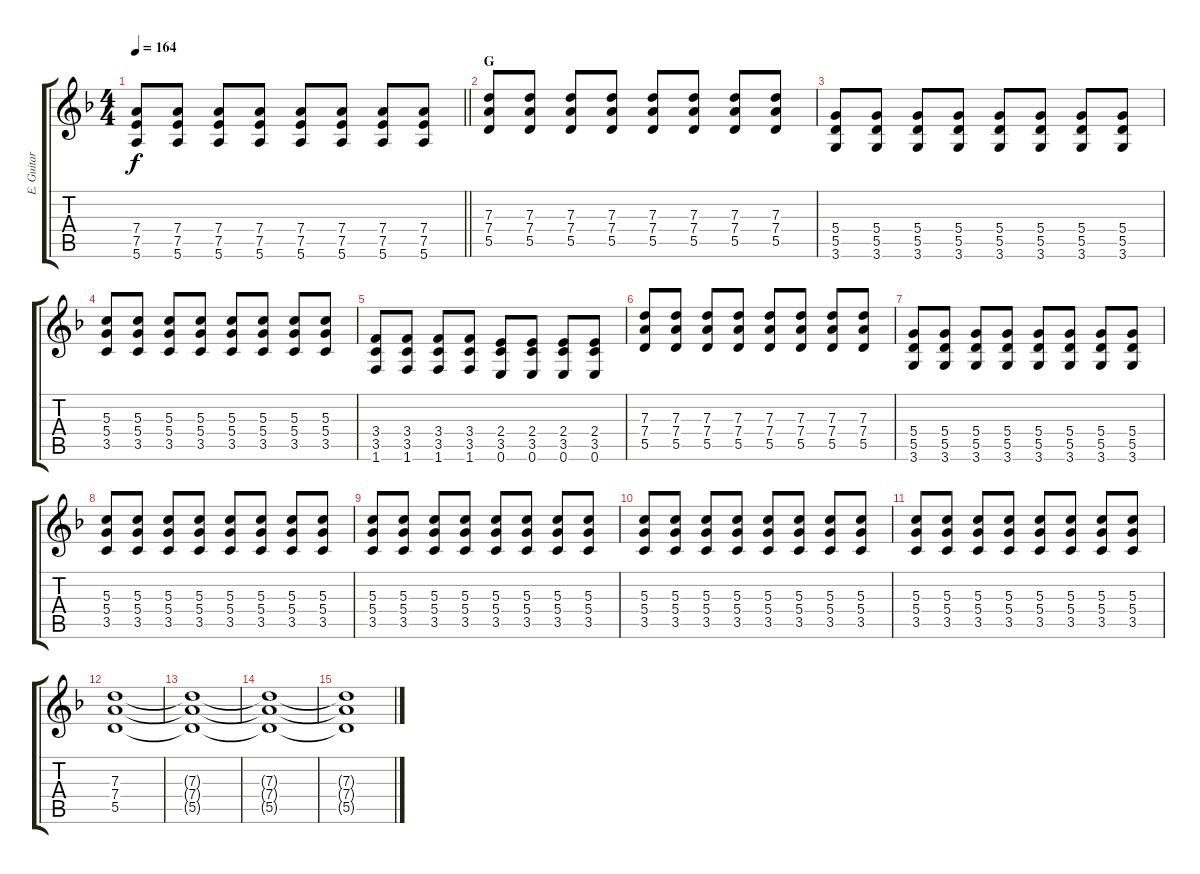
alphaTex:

\track ("E. Guitar II" "E. Guitar ") {instrument overdrivenguitar}
\staff {score tabs}
\tuning (E4 B3 G3 D3 A2 E2) {hide}
\ts (4 4)
\tempo 164
\clef g2
\barLineRight lightlight
\ks f
(7.4 7.5 5.6).8{dy f} (7.4 7.5 5.6).8 (7.4 7.5 5.6).8 (7.4 7.5 5.6).8 (7.4 7.5 5.6).8 (7.4 7.5 5.6).8 (7.4 7.5 5.6).8 (7.4 7.5 5.6).8 |
\section ("" "G")
(7.3 7.4 5.5).8 (7.3 7.4 5.5).8 (7.3 7.4 5.5).8 (7.3 7.4 5.5).8 (7.3 7.4 5.5).8 (7.3 7.4 5.5).8 (7.3 7.4 5.5).8 (7.3 7.4 5.5).8 |
(5.4 5.5 3.6).8 (5.4 5.5 3.6).8 (5.4 5.5 3.6).8 (5.4 5.5 3.6).8 (5.4 5.5 3.6).8 (5.4 5.5 3.6).8 (5.4 5.5 3.6).8 (5.4 5.5 3.6).8 |
(5.3 5.4 3.5).8 (5.3 5.4 3.5).8 (5.3 5.4 3.5).8 (5.3 5.4 3.5).8 (5.3 5.4 3.5).8 (5.3 5.4 3.5).8 (5.3 5.4 3.5).8 (5.3 5.4 3.5).8 |
(3.4 3.5 1.6).8 (3.4 3.5 1.6).8 (3.4 3.5 1.6).8 (3.4 3.5 1.6).8 (2.4 3.5 0.6).8 (2.4 3.5 0.6).8 (2.4 3.5 0.6).8 (2.4 3.5 0.6).8 |
(7.3 7.4 5.5).8 (7.3 7.4 5.5).8 (7.3 7.4 5.5).8 (7.3 7.4 5.5).8 (7.3 7.4 5.5).8 (7.3 7.4 5.5).8 (7.3 7.4 5.5).8 (7.3 7.4 5.5).8 |
(5.4 5.5 3.6).8 (5.4 5.5 3.6).8 (5.4 5.5 3.6).8 (5.4 5.5 3.6).8 (5.4 5.5 3.6).8 (5.4 5.5 3.6).8 (5.4 5.5 3.6).8 (5.4 5.5 3.6).8 |
(5.3 5.4 3.5).8 (5.3 5.4 3.5).8 (5.3 5.4 3.5).8 (5.3 5.4 3.5).8 (5.3 5.4 3.5).8 (5.3 5.4 3.5).8 (5.3 5.4 3.5).8 (5.3 5.4 3.5).8 |
(5.3 5.4 3.5).8 (5.3 5.4 3.5).8 (5.3 5.4 3.5).8 (5.3 5.4 3.5).8 (5.3 5.4 3.5).8 (5.3 5.4 3.5).8 (5.3 5.4 3.5).8 (5.3 5.4 3.5).8 |
(5.3 5.4 3.5).8 (5.3 5.4 3.5).8 (5.3 5.4 3.5).8 (5.3 5.4 3.5).8 (5.3 5.4 3.5).8 (5.3 5.4 3.5).8 (5.3 5.4 3.5).8 (5.3 5.4 3.5).8 |
(5.3 5.4 3.5).8 (5.3 5.4 3.5).8 (5.3 5.4 3.5).8 (5.3 5.4 3.5).8 (5.3 5.4 3.5).8 (5.3 5.4 3.5).8 (5.3 5.4 3.5).8 (5.3 5.4 3.5).8 |
(7.3 7.4 5.5).1 |
(7.3{t} 7.4{t} 5.5{t}).1 |
(7.3{t} 7.4{t} 5.5{t}).1 |
(7.3{t} 7.4{t} 5.5{t}).1
